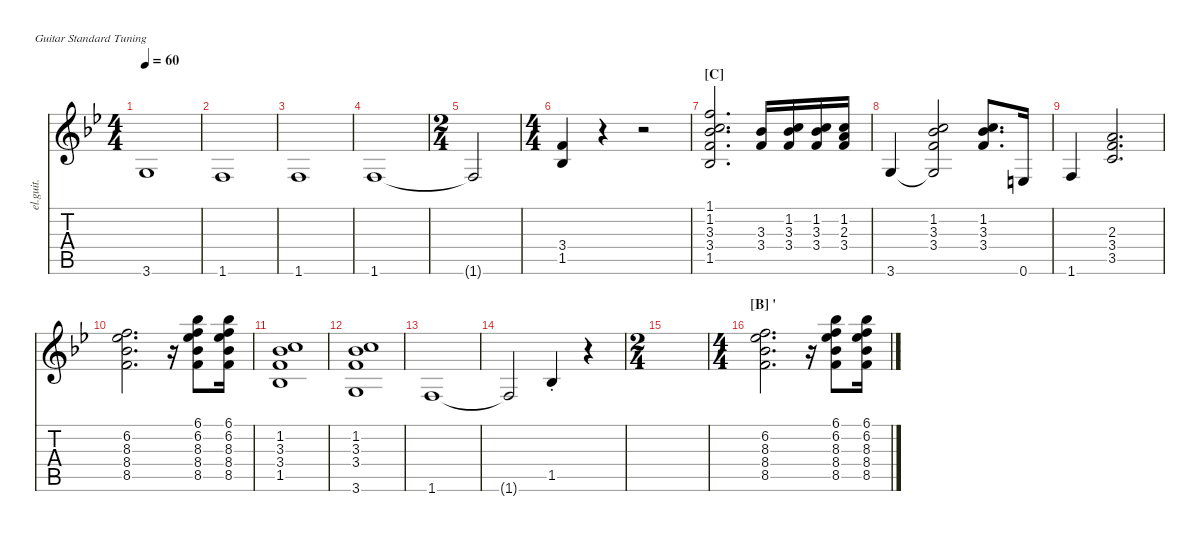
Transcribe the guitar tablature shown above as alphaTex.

\defaultSystemsLayout 4
\hideDynamics
\bracketExtendMode nobrackets
\otherSystemsTrackNameOrientation horizontal
\track ("Clean Guitar" "el.guit.") {defaultSystemsLayout 4 mute instrument electricguitarclean}
\staff {score tabs}
\tuning (E4 B3 G3 D3 A2 E2)
\ts (4 4)
\tempo 60
\clef g2
\ks bb
3.6{acc forcenatural}.1{dy mf beam Up} |
1.6{acc forcenatural}.1{beam Up} |
1.6{acc forcenatural}.1{beam Up} |
1.6{acc forcenatural}.1{beam Up} |
\ts (2 4)
1.6{t acc forcenatural}.2{beam Up} |
\ts (4 4)
(1.5{acc b} 3.4{acc forcenatural}).4{beam Up} r.4{beam Up} r.2{beam Up} |
\section ("C" "")
(1.1{acc forcenatural} 3.3{acc b} 1.2{acc forcenatural} 3.4{acc forcenatural} 1.5{acc b}).2{d beam Up} (3.4{acc forcenatural} 3.3{acc b}).16{beam Up} (3.4{acc forcenatural} 3.3{acc b} 1.2{acc forcenatural}).16{beam Up} (3.4{acc forcenatural} 3.3{acc b} 1.2{acc forcenatural}).16{beam Up} (3.4{acc forcenatural} 2.3{acc forcenatural} 1.2{acc forcenatural}).16{beam Up} |
3.6{acc forcenatural}.4{beam Up} (3.6{t acc forcenatural} 1.2{acc forcenatural} 3.3{acc b} 3.4{acc forcenatural}).2{beam Up} (1.2{acc forcenatural} 3.3{acc b} 3.4{acc forcenatural}).8{d beam Up} 0.6{acc forcenatural}.16{beam Up} |
1.6{acc forcenatural}.4{beam Up} (3.5{acc forcenatural} 3.4{acc forcenatural} 2.3{acc forcenatural}).2{d beam Up} |
(6.2{acc forcenatural} 8.3{acc b} 8.4{acc b} 8.5{acc forcenatural}).2{d beam Down} r.16{beam Down} (6.2{acc forcenatural} 8.3{acc b} 8.4{acc b} 8.5{acc forcenatural} 6.1{acc b}).8{beam Down} (6.2{acc forcenatural} 8.3{acc b} 8.4{acc b} 8.5{acc forcenatural} 6.1{acc b}).16{beam Down} |
(1.2{acc forcenatural} 3.3{acc b} 3.4{acc forcenatural} 1.5{acc b}).1{beam Up} |
(3.6{acc forcenatural} 3.4{acc forcenatural} 3.3{acc b} 1.2{acc forcenatural}).1{beam Up} |
1.6{acc forcenatural}.1{instrument distortionguitar beam Up} |
1.6{t acc forcenatural}.2{beam Up} 1.5{st acc b}.4{beam Up} r.4{beam Up} |
\ts (2 4)
|
\ts (4 4)
\section ("B" "'")
(6.2{acc forcenatural} 8.3{acc b} 8.4{acc b} 8.5{acc forcenatural}).2{d beam Down} r.16{beam Down} (6.1{acc b} 6.2{acc forcenatural} 8.3{acc b} 8.4{acc b} 8.5{acc forcenatural}).8{beam Down} (6.1{acc b} 6.2{acc forcenatural} 8.3{acc b} 8.4{acc b} 8.5{acc forcenatural}).16{beam Down}
